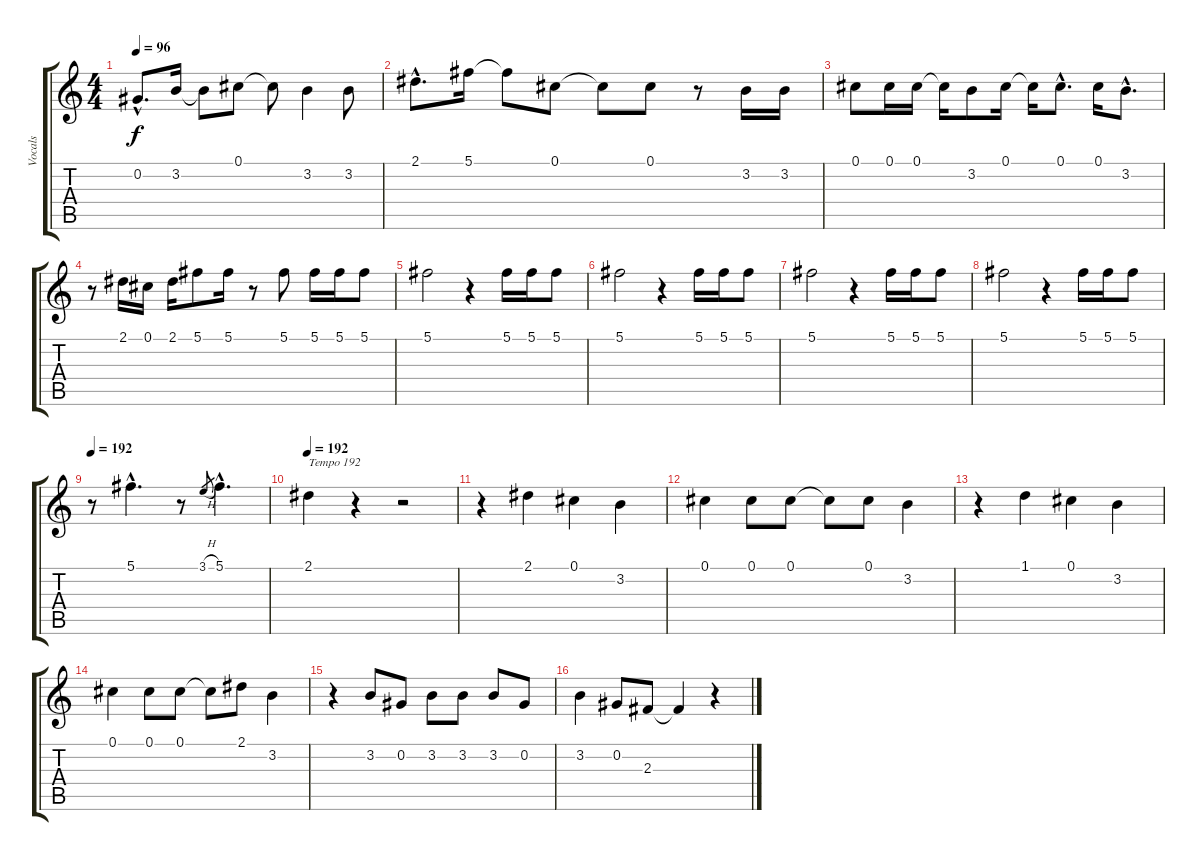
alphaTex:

\track ("Vocals" "Vocals") {instrument distortionguitar}
\staff {score tabs}
\tuning (Db4 Ab3 E3 B2 Gb2 Db2) {hide}
\ts (4 4)
\tempo 96
\clef g2
\ks c
0.2{hac}.8{d dy f} 3.2.16 3.2{t}.8 0.1.8 0.1{t}.8 3.2.4 3.2.8 |
2.1{hac}.8{d} 5.1.16 5.1{t}.8 0.1.8 0.1{t}.8 0.1.8 r.8 3.2.16 3.2.16 |
0.1.8 0.1.16 0.1.16 0.1{t}.16 3.2.8 0.1.16 0.1{t}.16 0.1{hac}.8{d} 0.1.16 3.2{hac}.8{d} |
r.8 2.1.16 0.1.16 2.1.16 5.1.8 5.1.16 r.8 5.1.8 5.1.16 5.1.16 5.1.8 |
5.1.2 r.4 5.1.16 5.1.16 5.1.8 |
5.1.2 r.4 5.1.16 5.1.16 5.1.8 |
5.1.2 r.4 5.1.16 5.1.16 5.1.8 |
5.1.2 r.4 5.1.16 5.1.16 5.1.8 |
\tempo 192
r.8 5.1{hac}.4{d} r.8 3.1{h}.8{gr} 5.1{hac}.4{d} |
\tempo 192
2.1.4{txt "Tempo 192" instrument electricguitarclean} r.4 r.2 |
r.4 2.1.4 0.1.4 3.2.4 |
0.1.4 0.1.8 0.1.8 0.1{t}.8 0.1.8 3.2.4 |
r.4 1.1.4 0.1.4 3.2.4 |
0.1.4 0.1.8 0.1.8 0.1{t}.8 2.1.8 3.2.4 |
r.4 3.2.8 0.2.8 3.2.8 3.2.8 3.2.8 0.2.8 |
3.2.4 0.2.8 2.3.8 2.3{t}.4 r.4
